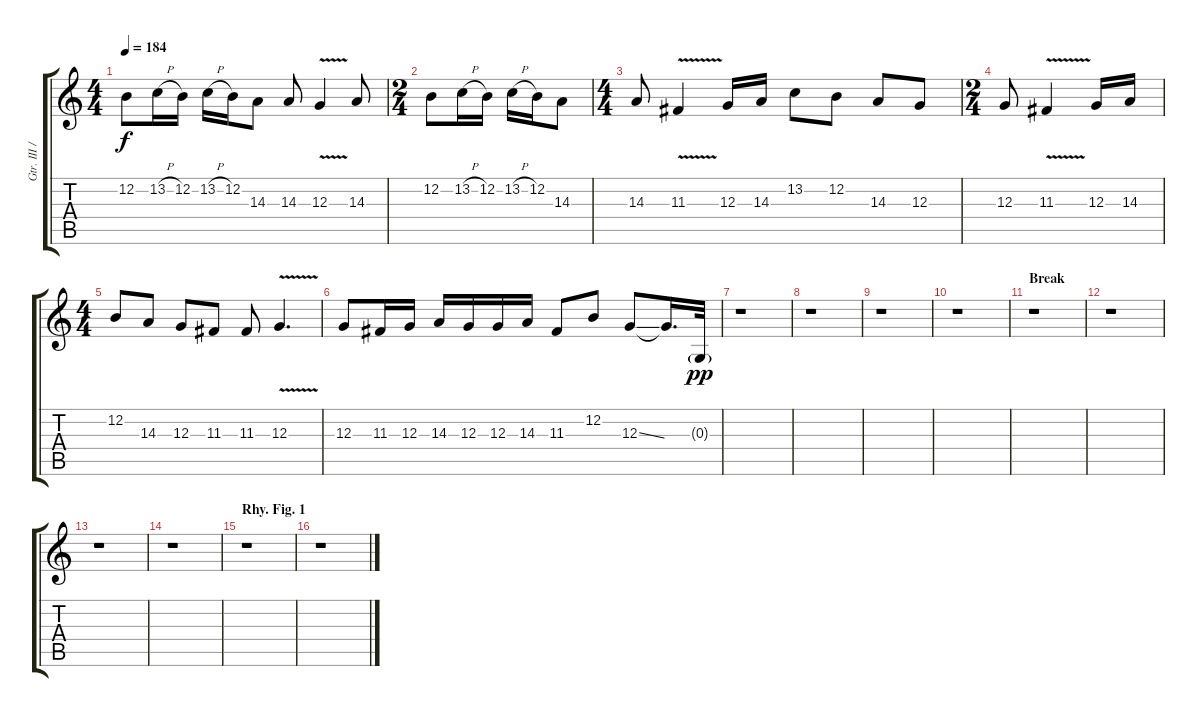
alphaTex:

\track ("Gtr. III / Voice / Effects" "Gtr. III /") {instrument lead6voice}
\staff {score tabs}
\tuning (E4 B3 G3 D3 A2 E2) {hide}
\ts (4 4)
\tempo 184
\clef g2
\ks c
12.2.8{dy f balance 10} 13.2{h}.16 12.2.16 13.2{h}.16 12.2.16 14.3.8 14.3.8 12.3{v}.4 14.3.8 |
\ts (2 4)
12.2.8{balance 10} 13.2{h}.16 12.2.16 13.2{h}.16 12.2.16 14.3.8 |
\ts (4 4)
14.3.8{balance 10} 11.3{v}.4 12.3.16 14.3.16 13.2.8 12.2.8 14.3.8 12.3.8 |
\ts (2 4)
12.3.8{balance 10} 11.3{v}.4 12.3.16 14.3.16 |
\ts (4 4)
12.2.8{balance 10} 14.3.8 12.3.8 11.3.8 11.3.8 12.3{v}.4{d} |
12.3.8{balance 10} 11.3.16 12.3.16 14.3.16 12.3.16 12.3.16 14.3.16 11.3.8 12.2.8 12.3{ss}.8 12.3{t}.16{d} 0.3{g}.32{dy pp} |
r.1{balance 8} |
r.1 |
r.1 |
r.1 |
\section ("" "Break")
r.1 |
r.1 |
r.1 |
r.1 |
\section ("" "Rhy. Fig. 1")
r.1 |
r.1
